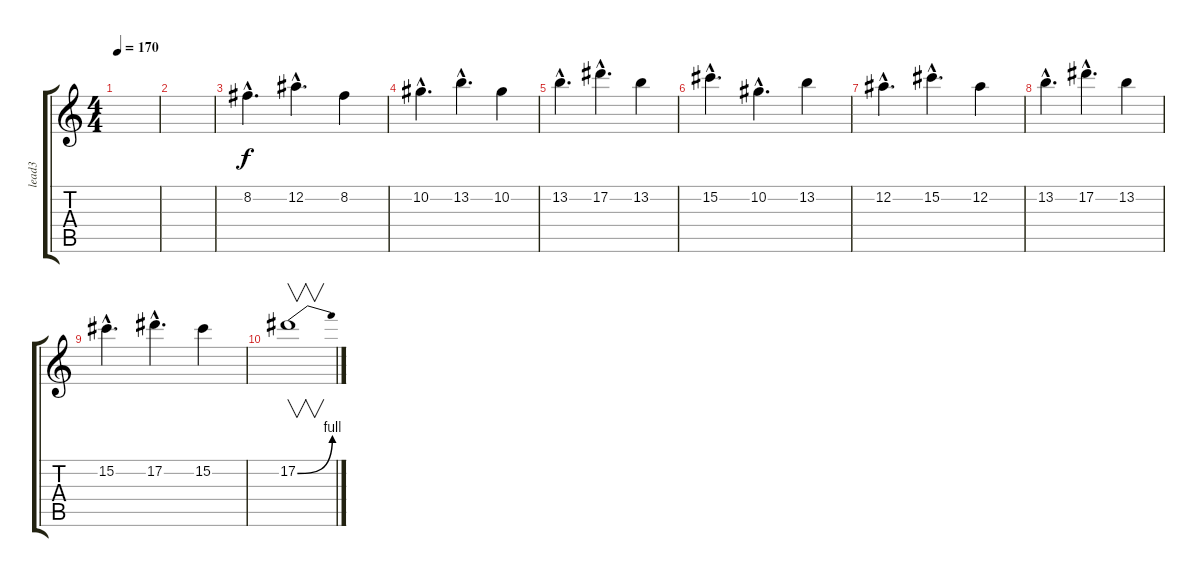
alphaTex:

\track ("lead3 " "lead3 ") {instrument distortionguitar}
\staff {score tabs}
\tuning (Eb4 Bb3 Gb3 Db3 Ab2 Eb2) {hide}
\ts (4 4)
\tempo 170
\clef g2
\ks c
|
|
8.2{hac}.4{d} 12.2{hac}.4{d} 8.2.4 |
10.2{hac}.4{d} 13.2{hac}.4{d} 10.2.4 |
13.2{hac}.4{d} 17.2{hac}.4{d} 13.2.4 |
15.2{hac}.4{d} 10.2{hac}.4{d} 13.2.4 |
12.2{hac}.4{d} 15.2{hac}.4{d} 12.2.4 |
13.2{hac}.4{d} 17.2{hac}.4{d} 13.2.4 |
15.2{hac}.4{d} 17.2{hac}.4{d} 15.2.4 |
17.2{be (bend 0 0 60 4)}.1{v}
